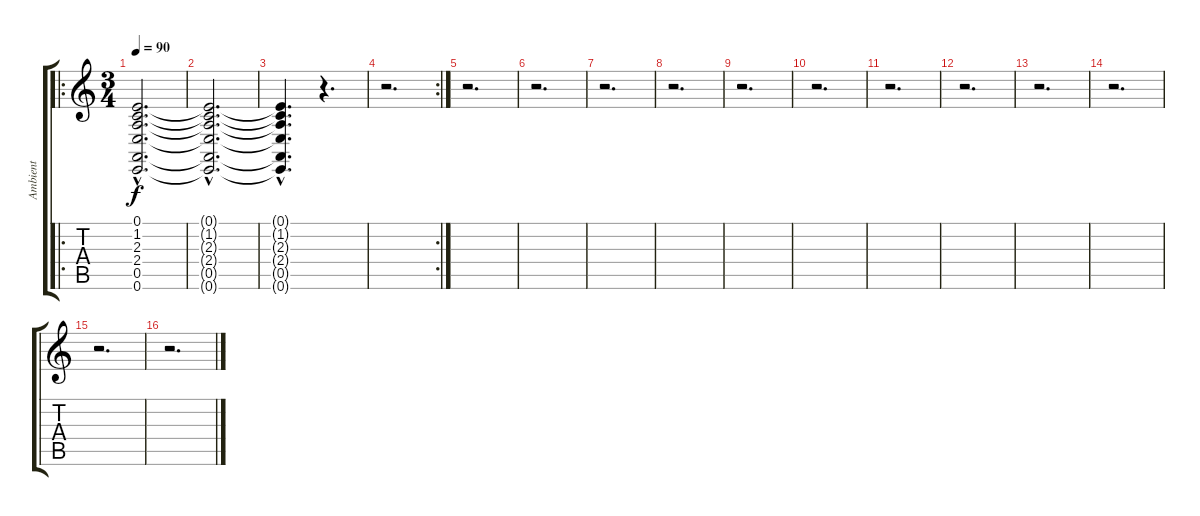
\track ("Ambient" "Ambient") {instrument stringensemble2}
\staff {score tabs}
\tuning (E4 B3 G3 D3 A2 E2) {hide}
\ro
\ts (3 4)
\tempo 90
\clef g2
\ks c
(0.1{hac} 1.2{hac} 2.3{hac} 2.4{hac} 0.5{hac} 0.6{hac}).2{d dy f instrument stringensemble2} |
(0.1{hac t} 1.2{hac t} 2.3{hac t} 2.4{hac t} 0.5{hac t} 0.6{hac t}).2{d} |
(0.1{hac t} 1.2{hac t} 2.3{hac t} 2.4{hac t} 0.5{hac t} 0.6{hac t}).4{d} r.4{d} |
\rc 2
r.2{d} |
r.2{d} |
r.2{d} |
r.2{d} |
r.2{d} |
r.2{d} |
r.2{d} |
r.2{d} |
r.2{d} |
r.2{d} |
r.2{d} |
r.2{d} |
r.2{d}
